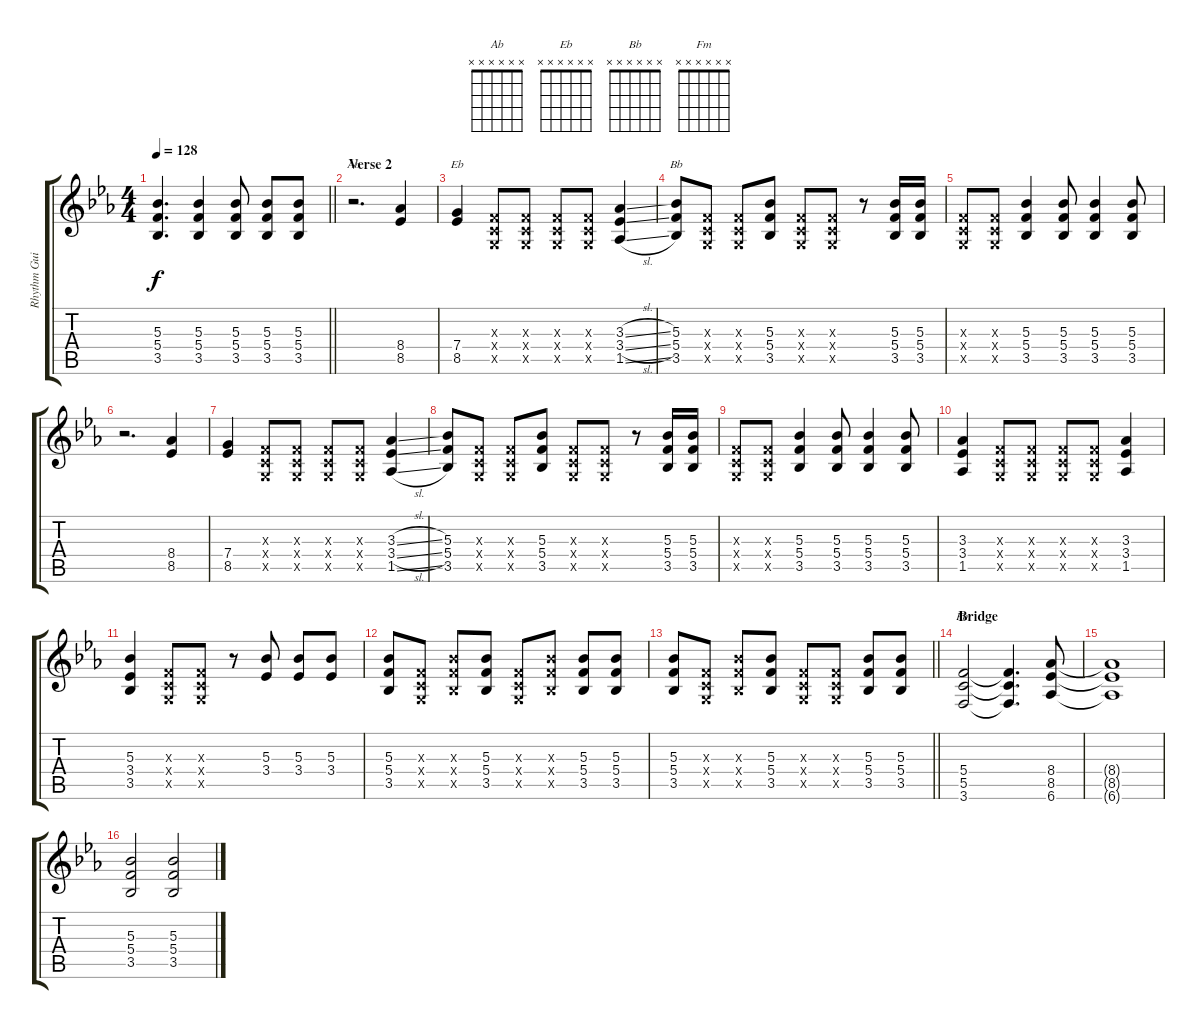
\track ("Rhythm Guitar #1" "Rhythm Gui") {instrument distortionguitar}
\staff {score tabs}
\tuning (D4 A3 F3 C3 G2 D2) {hide}
\chord ("Ab" x x x x x x)
\chord ("Eb" x x x x x x)
\chord ("Bb" x x x x x x)
\chord ("Fm" x x x x x x)
\ts (4 4)
\tempo 128
\clef g2
\barLineRight lightlight
\ks eb
(5.3 5.4 3.5).4{d dy f} (5.3 5.4 3.5).4 (5.3 5.4 3.5).8 (5.3 5.4 3.5).8 (5.3 5.4 3.5).8 |
\section ("" "Verse 2")
r.2{d ch "Ab"} (8.4 8.5).4 |
(7.4 8.5).4{ch "Eb"} (0.3{x} 0.4{x} 0.5{x}).8 (0.3{x} 0.4{x} 0.5{x}).8 (0.3{x} 0.4{x} 0.5{x}).8 (0.3{x} 0.4{x} 0.5{x}).8 (3.3{sl} 3.4{sl} 1.5{sl}).4 |
(5.3 5.4 3.5).8{ch "Bb"} (0.3{x} 0.4{x} 0.5{x}).8 (0.3{x} 0.4{x} 0.5{x}).8 (5.3 5.4 3.5).8 (0.3{x} 0.4{x} 0.5{x}).8 (0.3{x} 0.4{x} 0.5{x}).8 r.8 (5.3 5.4 3.5).16 (5.3 5.4 3.5).16 |
(0.3{x} 0.4{x} 0.5{x}).8 (0.3{x} 0.4{x} 0.5{x}).8 (5.3 5.4 3.5).4 (5.3 5.4 3.5).8 (5.3 5.4 3.5).4 (5.3 5.4 3.5).8 |
r.2{d} (8.4 8.5).4 |
(7.4 8.5).4 (0.3{x} 0.4{x} 0.5{x}).8 (0.3{x} 0.4{x} 0.5{x}).8 (0.3{x} 0.4{x} 0.5{x}).8 (0.3{x} 0.4{x} 0.5{x}).8 (3.3{sl} 3.4{sl} 1.5{sl}).4 |
(5.3 5.4 3.5).8 (0.3{x} 0.4{x} 0.5{x}).8 (0.3{x} 0.4{x} 0.5{x}).8 (5.3 5.4 3.5).8 (0.3{x} 0.4{x} 0.5{x}).8 (0.3{x} 0.4{x} 0.5{x}).8 r.8 (5.3 5.4 3.5).16 (5.3 5.4 3.5).16 |
(0.3{x} 0.4{x} 0.5{x}).8 (0.3{x} 0.4{x} 0.5{x}).8 (5.3 5.4 3.5).4 (5.3 5.4 3.5).8 (5.3 5.4 3.5).4 (5.3 5.4 3.5).8 |
(3.3 3.4 1.5).4 (0.3{x} 0.4{x} 0.5{x}).8 (0.3{x} 0.4{x} 0.5{x}).8 (0.3{x} 0.4{x} 0.5{x}).8 (0.3{x} 0.4{x} 0.5{x}).8 (3.3 3.4 1.5).4 |
(5.3 3.4 3.5).4 (0.3{x} 0.4{x} 0.5{x}).8 (0.3{x} 0.4{x} 0.5{x}).8 r.8 (5.3 3.4).8 (5.3 3.4).8 (5.3 3.4).8 |
(5.3 5.4 3.5).8 (0.3{x} 0.4{x} 0.5{x}).8 (5.3{x} 5.4{x} 3.5{x}).8 (5.3 5.4 3.5).8 (0.3{x} 0.4{x} 0.5{x}).8 (5.3{x} 5.4{x} 3.5{x}).8 (5.3 5.4 3.5).8 (5.3 5.4 3.5).8 |
\barLineRight lightlight
(5.3 5.4 3.5).8 (0.3{x} 0.4{x} 0.5{x}).8 (5.3{x} 5.4{x} 3.5{x}).8 (5.3 5.4 3.5).8 (0.3{x} 0.4{x} 0.5{x}).8 (0.3{x} 0.4{x} 0.5{x}).8 (5.3 5.4 3.5).8 (5.3 5.4 3.5).8 |
\section ("" "Bridge")
(5.4 5.5 3.6).2{ch "Fm"} (5.4{t} 5.5{t} 3.6{t}).4{d} (8.4 8.5 6.6).8 |
(8.4{t} 8.5{t} 6.6{t}).1 |
(5.3 5.4 3.5).2 (5.3 5.4 3.5).2
